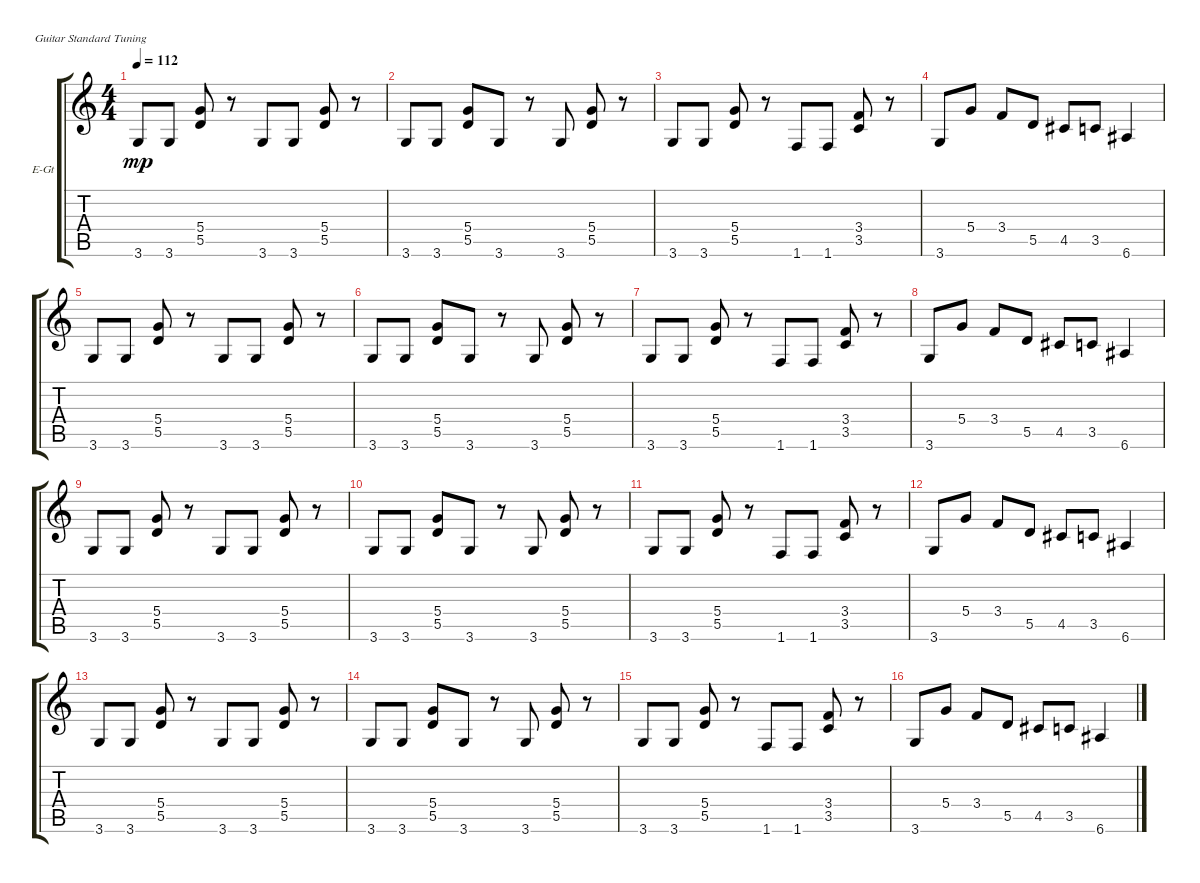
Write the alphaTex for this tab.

\defaultSystemsLayout 4
\bracketExtendMode groupsimilarinstruments
\firstSystemTrackNameOrientation horizontal
\otherSystemsTrackNameOrientation horizontal
\track ("Overdrive Guitar" "E-Gt") {instrument overdrivenguitar}
\staff {score tabs}
\tuning (E4 B3 G3 D3 A2 E2)
\ts (4 4)
\tempo 112
\clef g2
\ks c
3.6.8{dy mp} 3.6.8 (5.5 5.4).8 r.8 3.6.8 3.6.8 (5.5 5.4).8 r.8 |
3.6.8 3.6.8 (5.5 5.4).8 3.6.8 r.8 3.6.8 (5.5 5.4).8 r.8 |
3.6.8 3.6.8 (5.5 5.4).8 r.8 1.6.8 1.6.8 (3.5 3.4).8 r.8 |
3.6.8 5.4.8 3.4.8 5.5.8 4.5.8 3.5.8 6.6.4 |
3.6.8 3.6.8 (5.5 5.4).8 r.8 3.6.8 3.6.8 (5.5 5.4).8 r.8 |
3.6.8 3.6.8 (5.5 5.4).8 3.6.8 r.8 3.6.8 (5.5 5.4).8 r.8 |
3.6.8 3.6.8 (5.5 5.4).8 r.8 1.6.8 1.6.8 (3.5 3.4).8 r.8 |
3.6.8 5.4.8 3.4.8 5.5.8 4.5.8 3.5.8 6.6.4 |
3.6.8 3.6.8 (5.5 5.4).8 r.8 3.6.8 3.6.8 (5.5 5.4).8 r.8 |
3.6.8 3.6.8 (5.5 5.4).8 3.6.8 r.8 3.6.8 (5.5 5.4).8 r.8 |
3.6.8 3.6.8 (5.5 5.4).8 r.8 1.6.8 1.6.8 (3.5 3.4).8 r.8 |
3.6.8 5.4.8 3.4.8 5.5.8 4.5.8 3.5.8 6.6.4 |
3.6.8 3.6.8 (5.5 5.4).8 r.8 3.6.8 3.6.8 (5.5 5.4).8 r.8 |
3.6.8 3.6.8 (5.5 5.4).8 3.6.8 r.8 3.6.8 (5.5 5.4).8 r.8 |
3.6.8 3.6.8 (5.5 5.4).8 r.8 1.6.8 1.6.8 (3.5 3.4).8 r.8 |
3.6.8 5.4.8 3.4.8 5.5.8 4.5.8 3.5.8 6.6.4
